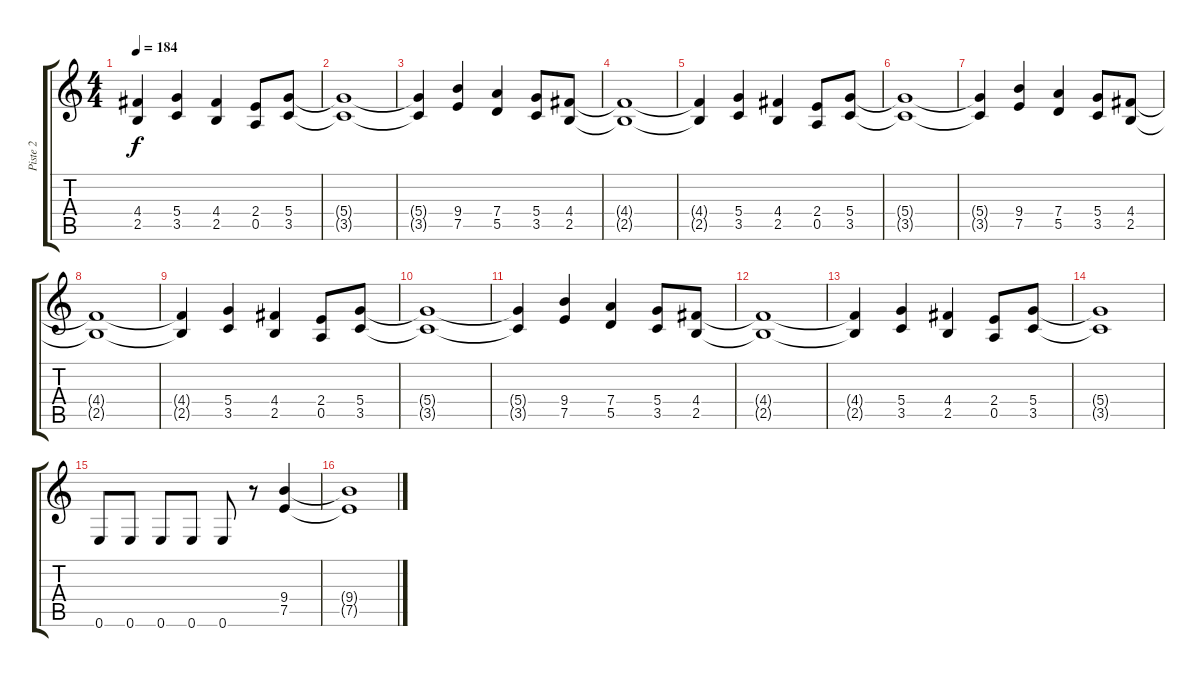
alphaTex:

\track ("Piste 2" "Piste 2") {instrument overdrivenguitar}
\staff {score tabs}
\tuning (E4 B3 G3 D3 A2 E2) {hide}
\ts (4 4)
\tempo 184
\clef g2
\ks c
(4.4{t} 2.5{t}).4{dy f} (5.4 3.5).4 (4.4 2.5).4 (2.4 0.5).8 (5.4 3.5).8 |
(5.4{t} 3.5{t}).1 |
(5.4{t} 3.5{t}).4 (9.4 7.5).4 (7.4 5.5).4 (5.4 3.5).8 (4.4 2.5).8 |
(4.4{t} 2.5{t}).1 |
(4.4{t} 2.5{t}).4 (5.4 3.5).4 (4.4 2.5).4 (2.4 0.5).8 (5.4 3.5).8 |
(5.4{t} 3.5{t}).1 |
(5.4{t} 3.5{t}).4 (9.4 7.5).4 (7.4 5.5).4 (5.4 3.5).8 (4.4 2.5).8 |
(4.4{t} 2.5{t}).1 |
(4.4{t} 2.5{t}).4 (5.4 3.5).4 (4.4 2.5).4 (2.4 0.5).8 (5.4 3.5).8 |
(5.4{t} 3.5{t}).1 |
(5.4{t} 3.5{t}).4 (9.4 7.5).4 (7.4 5.5).4 (5.4 3.5).8 (4.4 2.5).8 |
(4.4{t} 2.5{t}).1 |
(4.4{t} 2.5{t}).4 (5.4 3.5).4 (4.4 2.5).4 (2.4 0.5).8 (5.4 3.5).8 |
(5.4{t} 3.5{t}).1 |
0.6.8 0.6.8 0.6.8 0.6.8 0.6.8 r.8 (9.4 7.5).4 |
(9.4{t} 7.5{t}).1
